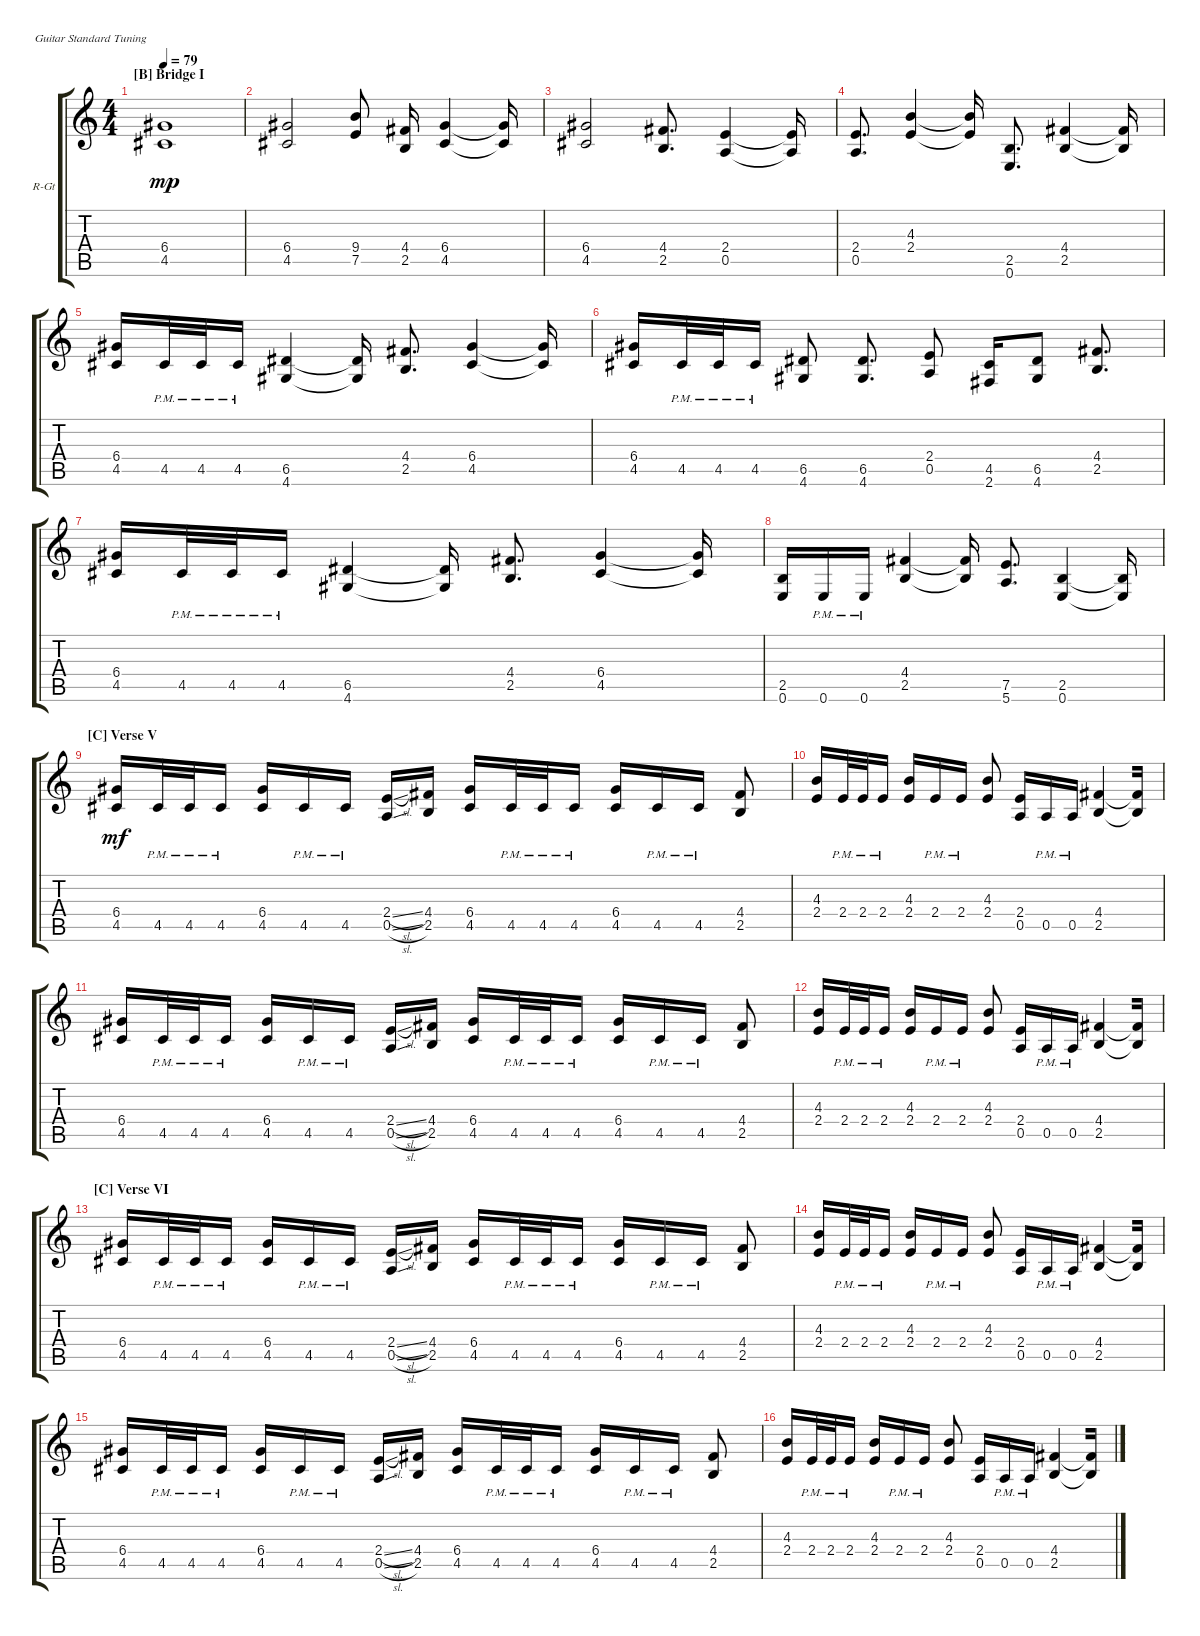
\defaultSystemsLayout 4
\bracketExtendMode groupsimilarinstruments
\firstSystemTrackNameOrientation horizontal
\otherSystemsTrackNameOrientation horizontal
\track ("Rhythm Guitar" "R-Gt") {instrument distortionguitar}
\staff {score tabs}
\tuning (E4 B3 G3 D3 A2 E2)
\ts (4 4)
\section ("B" "Bridge I")
\tempo 79
\clef g2
\ks c
(4.5 6.4).1{dy mp} |
(4.5 6.4).2 (7.5 9.4).8{beam split} (2.5 4.4).16 (4.5 6.4).4 (4.5{t} 6.4{t}).16 |
(4.5 6.4).2 (2.5 4.4).8{d} (0.5 2.4).4 (0.5{t} 2.4{t}).16 |
(0.5 2.4).8{d beam split} (2.4 4.3).4 (2.4{t} 4.3{t}).16 (0.6 2.5).8{d} (2.5 4.4).4 (2.5{t} 4.4{t}).16 |
(4.5 6.4).16{beam merge} 4.5{pm}.32{beam merge} 4.5{pm}.32{beam merge} 4.5{pm}.16{beam split} (4.6 6.5).4 (4.6{t} 6.5{t}).16 (2.5 4.4).8{d} (4.5 6.4).4 (4.5{t} 6.4{t}).16 |
(4.5 6.4).16{beam merge} 4.5{pm}.32{beam merge} 4.5{pm}.32{beam merge} 4.5{pm}.16{beam split} (4.6 6.5).8{beam split} (4.6 6.5).8{d beam split} (2.4 0.5).8{beam split} (2.6 4.5).16{beam merge} (4.6 6.5).8 (2.5 4.4).8{d beam split} |
(4.5 6.4).16{beam merge} 4.5{pm}.32{beam merge} 4.5{pm}.32{beam merge} 4.5{pm}.16{beam split} (4.6 6.5).4 (4.6{t} 6.5{t}).16 (2.5 4.4).8{d} (4.5 6.4).4 (4.5{t} 6.4{t}).16 |
(0.6 2.5).16{beam merge} 0.6{pm}.16{beam merge} 0.6{pm}.16{beam split} (2.5 4.4).4 (2.5{t} 4.4{t}).16 (5.6 7.5).8{d} (0.6 2.5).4 (0.6{t} 2.5{t}).16 |
\section ("C" "Verse V")
(4.5 6.4).16{dy mf beam merge} 4.5{pm}.32 4.5{pm}.32 4.5{pm}.16{beam split} (4.5 6.4).16{beam merge} 4.5{pm}.16 4.5{pm}.16{beam split} (0.5{sl} 2.4{sl}).16{beam merge} (2.5 4.4).16 (4.5 6.4).16{beam merge} 4.5{pm}.32 4.5{pm}.32 4.5{pm}.16{beam split} (4.5 6.4).16{beam merge} 4.5{pm}.16 4.5{pm}.16{beam split} (2.5 4.4).8{beam split} |
(2.4 4.3).16{beam merge} 2.4{pm}.32 2.4{pm}.32 2.4{pm}.16{beam split} (2.4 4.3).16{beam merge} 2.4{pm}.16 2.4{pm}.16{beam split} (2.4 4.3).8{beam split} (0.5 2.4).16{beam merge} 0.5{pm}.16 0.5{pm}.16{beam split} (2.5 4.4).4{beam merge} (2.5{t} 4.4{t}).16 |
(4.5 6.4).16{beam merge} 4.5{pm}.32 4.5{pm}.32 4.5{pm}.16{beam split} (4.5 6.4).16{beam merge} 4.5{pm}.16 4.5{pm}.16{beam split} (0.5{sl} 2.4{sl}).16{beam merge} (2.5 4.4).16 (4.5 6.4).16{beam merge} 4.5{pm}.32 4.5{pm}.32 4.5{pm}.16{beam split} (4.5 6.4).16{beam merge} 4.5{pm}.16 4.5{pm}.16{beam split} (2.5 4.4).8{beam split} |
(2.4 4.3).16{beam merge} 2.4{pm}.32 2.4{pm}.32 2.4{pm}.16{beam split} (2.4 4.3).16{beam merge} 2.4{pm}.16 2.4{pm}.16{beam split} (2.4 4.3).8{beam split} (0.5 2.4).16{beam merge} 0.5{pm}.16 0.5{pm}.16{beam split} (2.5 4.4).4{beam merge} (2.5{t} 4.4{t}).16 |
\section ("C" "Verse VI")
(4.5 6.4).16{beam merge} 4.5{pm}.32 4.5{pm}.32 4.5{pm}.16{beam split} (4.5 6.4).16{beam merge} 4.5{pm}.16 4.5{pm}.16{beam split} (0.5{sl} 2.4{sl}).16{beam merge} (2.5 4.4).16 (4.5 6.4).16{beam merge} 4.5{pm}.32 4.5{pm}.32 4.5{pm}.16{beam split} (4.5 6.4).16{beam merge} 4.5{pm}.16 4.5{pm}.16{beam split} (2.5 4.4).8{beam split} |
(2.4 4.3).16{beam merge} 2.4{pm}.32 2.4{pm}.32 2.4{pm}.16{beam split} (2.4 4.3).16{beam merge} 2.4{pm}.16 2.4{pm}.16{beam split} (2.4 4.3).8{beam split} (0.5 2.4).16{beam merge} 0.5{pm}.16 0.5{pm}.16{beam split} (2.5 4.4).4{beam merge} (2.5{t} 4.4{t}).16 |
(4.5 6.4).16{beam merge} 4.5{pm}.32 4.5{pm}.32 4.5{pm}.16{beam split} (4.5 6.4).16{beam merge} 4.5{pm}.16 4.5{pm}.16{beam split} (0.5{sl} 2.4{sl}).16{beam merge} (2.5 4.4).16 (4.5 6.4).16{beam merge} 4.5{pm}.32 4.5{pm}.32 4.5{pm}.16{beam split} (4.5 6.4).16{beam merge} 4.5{pm}.16 4.5{pm}.16{beam split} (2.5 4.4).8{beam split} |
(2.4 4.3).16{beam merge} 2.4{pm}.32 2.4{pm}.32 2.4{pm}.16{beam split} (2.4 4.3).16{beam merge} 2.4{pm}.16 2.4{pm}.16{beam split} (2.4 4.3).8{beam split} (0.5 2.4).16{beam merge} 0.5{pm}.16 0.5{pm}.16{beam split} (2.5 4.4).4{beam merge} (2.5{t} 4.4{t}).16
